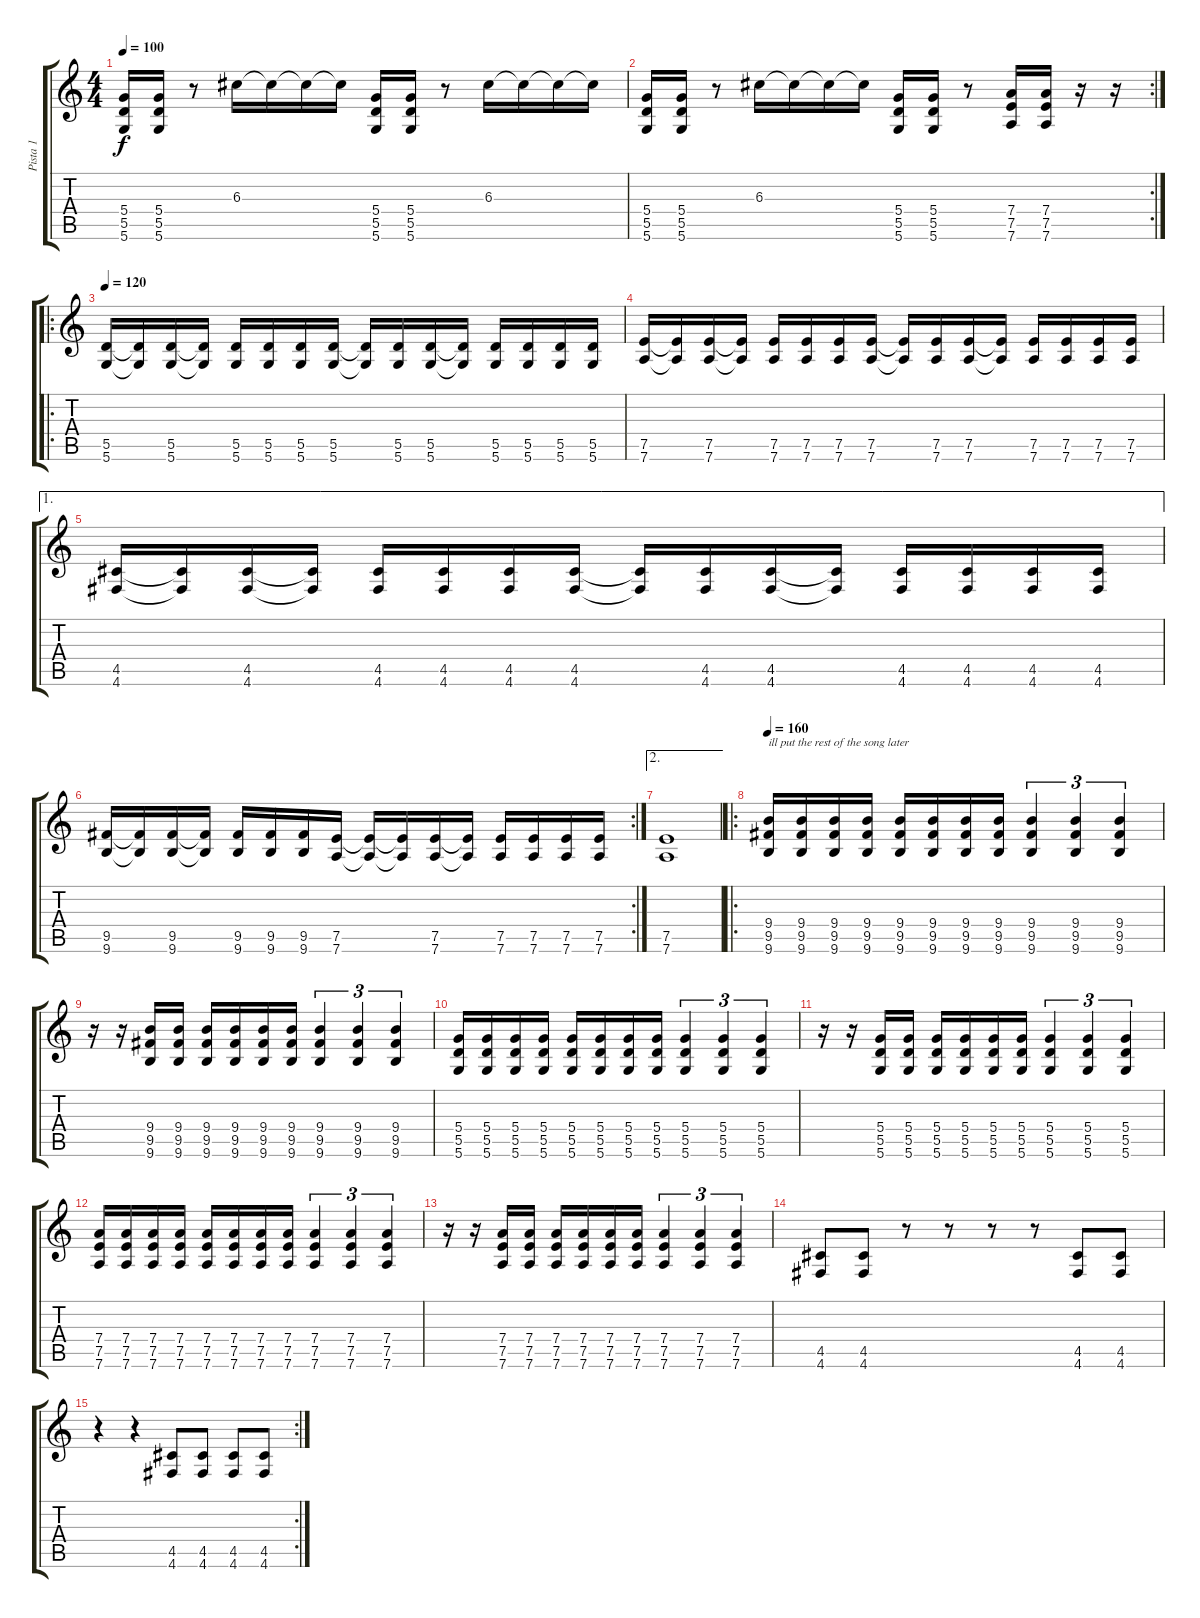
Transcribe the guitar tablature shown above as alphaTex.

\track ("Pista 1" "Pista 1") {instrument distortionguitar}
\staff {score tabs}
\tuning (E4 B3 G3 D3 A2 D2) {hide}
\ts (4 4)
\tempo 100
\clef g2
\ks c
(5.4 5.5 5.6).16{dy f} (5.4 5.5 5.6).16 r.8 6.3.16 6.3{t}.16 6.3{t}.16 6.3{t}.16 (5.4 5.5 5.6).16 (5.4 5.5 5.6).16 r.8 6.3.16 6.3{t}.16 6.3{t}.16 6.3{t}.16 |
\rc 2
(5.4 5.5 5.6).16 (5.4 5.5 5.6).16 r.8 6.3.16 6.3{t}.16 6.3{t}.16 6.3{t}.16 (5.4 5.5 5.6).16 (5.4 5.5 5.6).16 r.8 (7.4 7.5 7.6).16 (7.4 7.5 7.6).16 r.16 r.16 |
\ro
\tempo 120
(5.5 5.6).16 (5.5{t} 5.6{t}).16 (5.5 5.6).16 (5.5{t} 5.6{t}).16 (5.5 5.6).16 (5.5 5.6).16 (5.5 5.6).16 (5.5 5.6).16 (5.5{t} 5.6{t}).16 (5.5 5.6).16 (5.5 5.6).16 (5.5{t} 5.6{t}).16 (5.5 5.6).16 (5.5 5.6).16 (5.5 5.6).16 (5.5 5.6).16 |
(7.5 7.6).16 (7.5{t} 7.6{t}).16 (7.5 7.6).16 (7.5{t} 7.6{t}).16 (7.5 7.6).16 (7.5 7.6).16 (7.5 7.6).16 (7.5 7.6).16 (7.5{t} 7.6{t}).16 (7.5 7.6).16 (7.5 7.6).16 (7.5{t} 7.6{t}).16 (7.5 7.6).16 (7.5 7.6).16 (7.5 7.6).16 (7.5 7.6).16 |
\ae 1
(4.5 4.6).16 (4.5{t} 4.6{t}).16 (4.5 4.6).16 (4.5{t} 4.6{t}).16 (4.5 4.6).16 (4.5 4.6).16 (4.5 4.6).16 (4.5 4.6).16 (4.5{t} 4.6{t}).16 (4.5 4.6).16 (4.5 4.6).16 (4.5{t} 4.6{t}).16 (4.5 4.6).16 (4.5 4.6).16 (4.5 4.6).16 (4.5 4.6).16 |
\rc 2
(9.5 9.6).16 (9.5{t} 9.6{t}).16 (9.5 9.6).16 (9.5{t} 9.6{t}).16 (9.5 9.6).16 (9.5 9.6).16 (9.5 9.6).16 (7.5 7.6).16 (7.5{t} 7.6{t}).16 (7.5{t} 7.6{t}).16 (7.5 7.6).16 (7.5{t} 7.6{t}).16 (7.5 7.6).16 (7.5 7.6).16 (7.5 7.6).16 (7.5 7.6).16 |
\ae 2
(7.5 7.6).1 |
\ro
\tempo 160
(9.4 9.5 9.6).16{txt "ill put the rest of the song later"} (9.4 9.5 9.6).16 (9.4 9.5 9.6).16 (9.4 9.5 9.6).16 (9.4 9.5 9.6).16 (9.4 9.5 9.6).16 (9.4 9.5 9.6).16 (9.4 9.5 9.6).16 (9.4 9.5 9.6).4{tu (3 2)} (9.4 9.5 9.6).4{tu (3 2)} (9.4 9.5 9.6).4{tu (3 2)} |
r.16 r.16 (9.4 9.5 9.6).16 (9.4 9.5 9.6).16 (9.4 9.5 9.6).16 (9.4 9.5 9.6).16 (9.4 9.5 9.6).16 (9.4 9.5 9.6).16 (9.4 9.5 9.6).4{tu (3 2)} (9.4 9.5 9.6).4{tu (3 2)} (9.4 9.5 9.6).4{tu (3 2)} |
(5.4 5.5 5.6).16 (5.4 5.5 5.6).16 (5.4 5.5 5.6).16 (5.4 5.5 5.6).16 (5.4 5.5 5.6).16 (5.4 5.5 5.6).16 (5.4 5.5 5.6).16 (5.4 5.5 5.6).16 (5.4 5.5 5.6).4{tu (3 2)} (5.4 5.5 5.6).4{tu (3 2)} (5.4 5.5 5.6).4{tu (3 2)} |
r.16 r.16 (5.4 5.5 5.6).16 (5.4 5.5 5.6).16 (5.4 5.5 5.6).16 (5.4 5.5 5.6).16 (5.4 5.5 5.6).16 (5.4 5.5 5.6).16 (5.4 5.5 5.6).4{tu (3 2)} (5.4 5.5 5.6).4{tu (3 2)} (5.4 5.5 5.6).4{tu (3 2)} |
(7.4 7.5 7.6).16 (7.4 7.5 7.6).16 (7.4 7.5 7.6).16 (7.4 7.5 7.6).16 (7.4 7.5 7.6).16 (7.4 7.5 7.6).16 (7.4 7.5 7.6).16 (7.4 7.5 7.6).16 (7.4 7.5 7.6).4{tu (3 2)} (7.4 7.5 7.6).4{tu (3 2)} (7.4 7.5 7.6).4{tu (3 2)} |
r.16 r.16 (7.4 7.5 7.6).16 (7.4 7.5 7.6).16 (7.4 7.5 7.6).16 (7.4 7.5 7.6).16 (7.4 7.5 7.6).16 (7.4 7.5 7.6).16 (7.4 7.5 7.6).4{tu (3 2)} (7.4 7.5 7.6).4{tu (3 2)} (7.4 7.5 7.6).4{tu (3 2)} |
(4.5 4.6).8 (4.5 4.6).8 r.8 r.8 r.8 r.8 (4.5 4.6).8 (4.5 4.6).8 |
\rc 2
r.4 r.4 (4.5 4.6).8 (4.5 4.6).8 (4.5 4.6).8 (4.5 4.6).8
